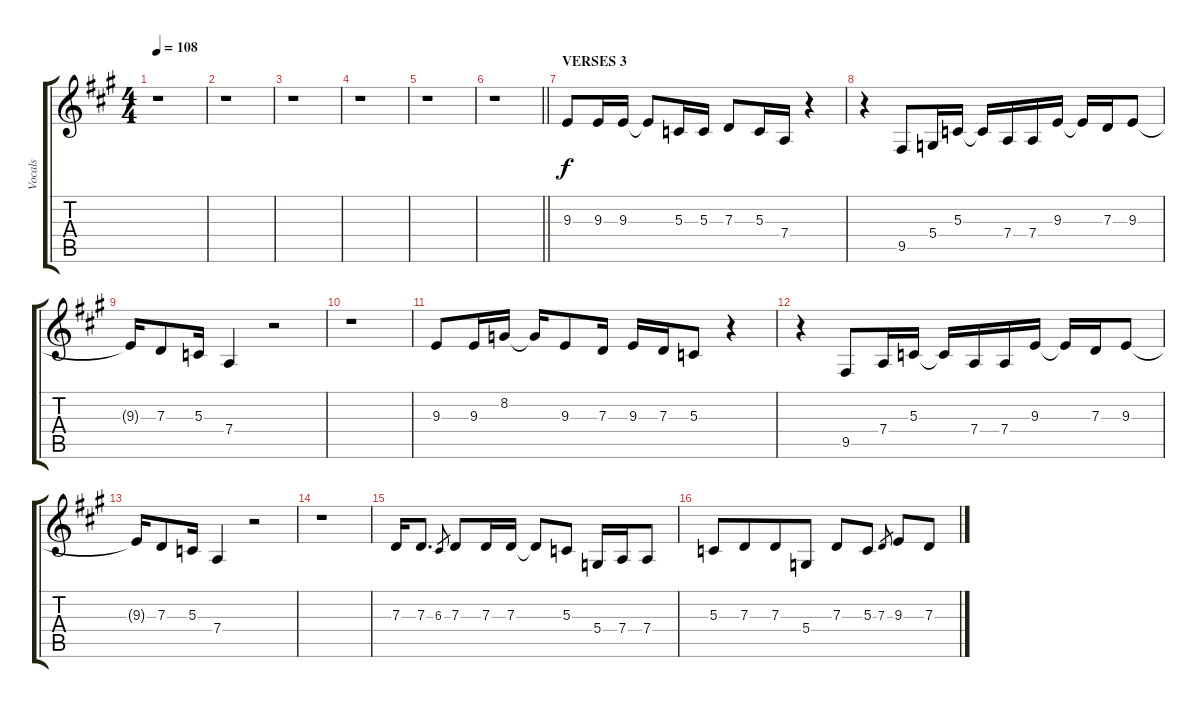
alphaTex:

\track ("Vocals" "Vocals") {instrument harmonica}
\staff {score tabs}
\tuning (E4 B3 G3 D3 A2 E2) {hide}
\ts (4 4)
\tempo 108
\clef g2
\ks a
r.1{dy f} |
r.1 |
r.1 |
r.1 |
r.1 |
\barLineRight lightlight
r.1 |
\section ("" "VERSES 3")
9.3.8 9.3.16 9.3.16 9.3{t}.8 5.3.16 5.3.16 7.3.8 5.3.16 7.4.16 r.4 |
r.4 9.5.8 5.4.16 5.3.16 5.3{t}.16 7.4.16 7.4.16 9.3.16 9.3{t}.16 7.3.16 9.3.8 |
9.3{t}.16 7.3.8 5.3.16 7.4.4 r.2 |
r.1 |
9.3.8 9.3.16 8.2.16 8.2{t}.16 9.3.8 7.3.16 9.3.16 7.3.16 5.3.8 r.4 |
r.4 9.5.8 7.4.16 5.3.16 5.3{t}.16 7.4.16 7.4.16 9.3.16 9.3{t}.16 7.3.16 9.3.8 |
9.3{t}.16 7.3.8 5.3.16 7.4.4 r.2 |
r.1 |
7.3.16 7.3.8{d} 6.3.8{gr} 7.3.8 7.3.16 7.3.16 7.3{t}.8 5.3.8 5.4.16 7.4.16 7.4.8 |
5.3.8 7.3.8{beam merge} 7.3.8 5.4.8 7.3.8 5.3.8 7.3.8{gr beam merge} 9.3.8 7.3.8
